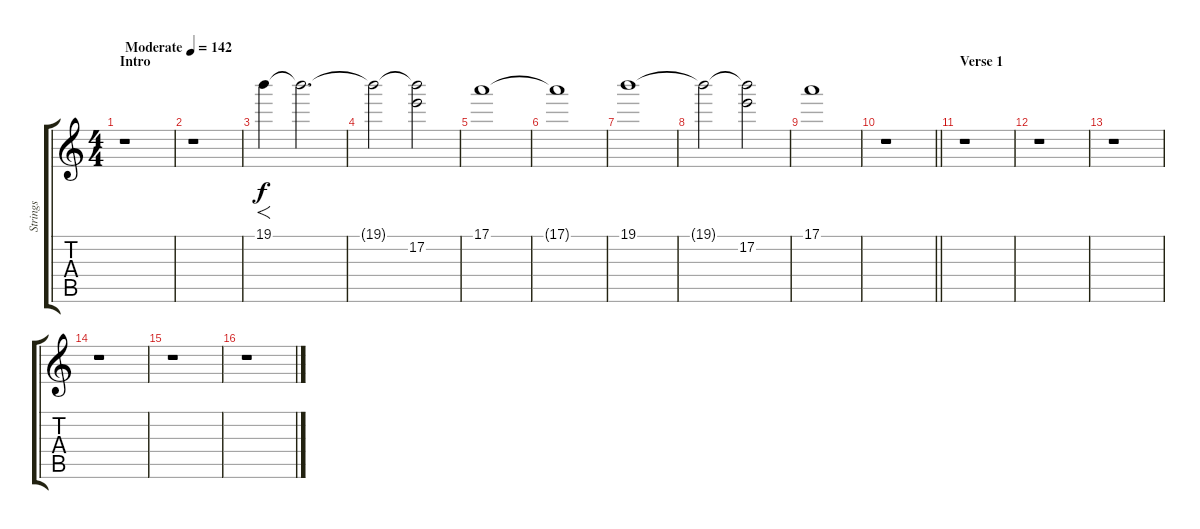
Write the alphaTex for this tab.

\track ("Strings" "Strings") {instrument stringensemble1}
\staff {score tabs}
\tuning (E5 B4 G4 D4 A3 E3) {hide}
\ts (4 4)
\section ("" "Intro")
\tempo (142 "Moderate")
\clef g2
\ks c
r.1{dy f instrument stringensemble1} |
r.1 |
19.1.4{f} 19.1{t}.2{d} |
19.1{t}.2 (19.1{t} 17.2).2 |
17.1.1 |
17.1{t}.1 |
19.1.1 |
19.1{t}.2 (19.1{t} 17.2).2 |
17.1.1 |
\barLineRight lightlight
r.1 |
\section ("" "Verse 1")
r.1 |
r.1 |
r.1 |
r.1 |
r.1 |
r.1
